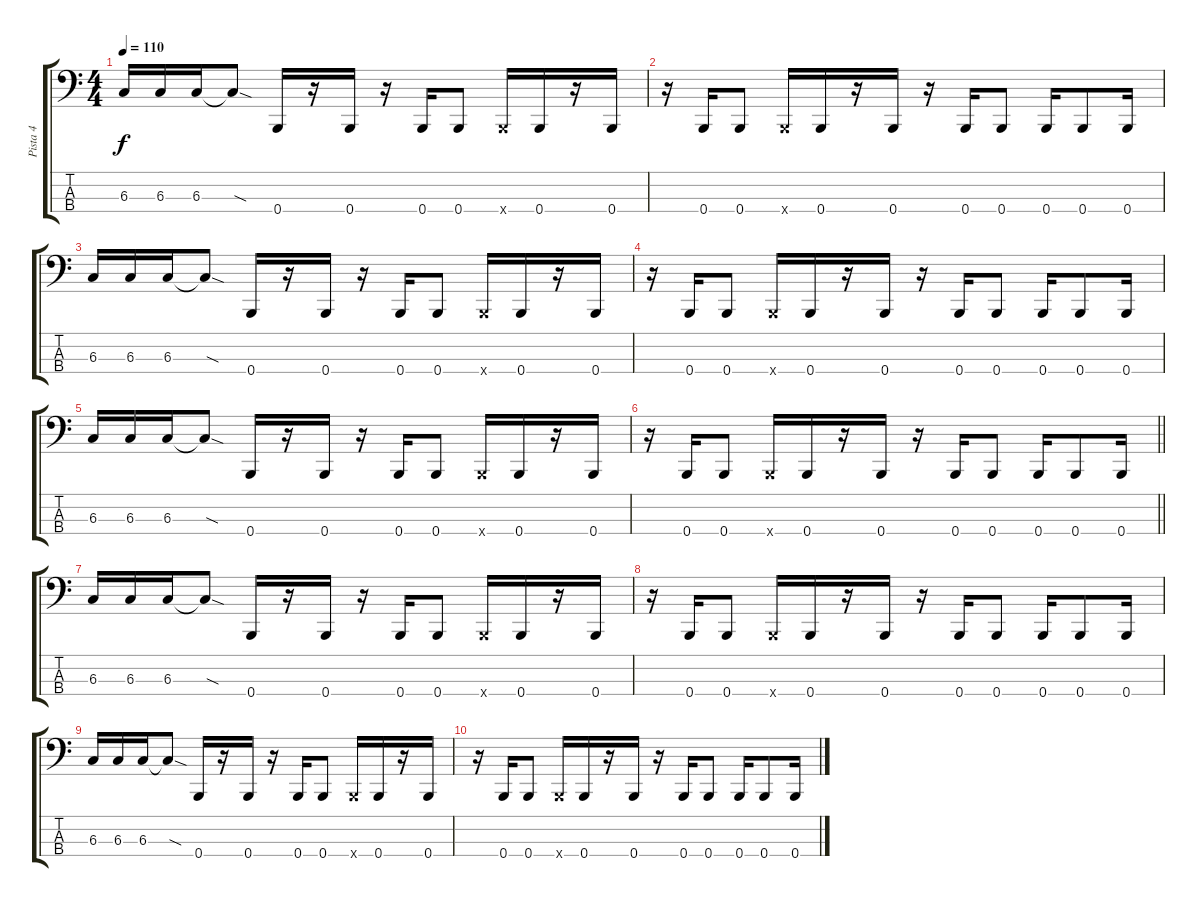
\track ("Pista 4" "Pista 4") {instrument electricbassfinger}
\staff {score tabs}
\tuning (E2 B1 Gb1 B0) {hide}
\ts (4 4)
\tempo 110
\clef f4
\ks c
6.3.16{dy f} 6.3.16 6.3.16 6.3{sod t}.8 0.4.16 r.16 0.4.16 r.16 0.4.16 0.4.8 0.4{x}.16 0.4.16 r.16 0.4.16 |
r.16 0.4.16 0.4.8 0.4{x}.16 0.4.16 r.16 0.4.16 r.16 0.4.16 0.4.8 0.4.16 0.4.8 0.4.16 |
6.3.16 6.3.16 6.3.16 6.3{sod t}.8 0.4.16 r.16 0.4.16 r.16 0.4.16 0.4.8 0.4{x}.16 0.4.16 r.16 0.4.16 |
r.16 0.4.16 0.4.8 0.4{x}.16 0.4.16 r.16 0.4.16 r.16 0.4.16 0.4.8 0.4.16 0.4.8 0.4.16 |
6.3.16 6.3.16 6.3.16 6.3{sod t}.8 0.4.16 r.16 0.4.16 r.16 0.4.16 0.4.8 0.4{x}.16 0.4.16 r.16 0.4.16 |
\barLineRight lightlight
r.16 0.4.16 0.4.8 0.4{x}.16 0.4.16 r.16 0.4.16 r.16 0.4.16 0.4.8 0.4.16 0.4.8 0.4.16 |
6.3.16{volume 10 instrument electricbassfinger} 6.3.16 6.3.16 6.3{sod t}.8 0.4.16 r.16 0.4.16 r.16 0.4.16 0.4.8 0.4{x}.16 0.4.16 r.16 0.4.16 |
r.16 0.4.16 0.4.8 0.4{x}.16 0.4.16 r.16 0.4.16 r.16 0.4.16 0.4.8 0.4.16 0.4.8 0.4.16 |
6.3.16 6.3.16 6.3.16 6.3{sod t}.8 0.4.16 r.16 0.4.16 r.16 0.4.16 0.4.8 0.4{x}.16 0.4.16 r.16 0.4.16 |
r.16 0.4.16 0.4.8 0.4{x}.16 0.4.16 r.16 0.4.16 r.16 0.4.16 0.4.8 0.4.16 0.4.8 0.4.16
